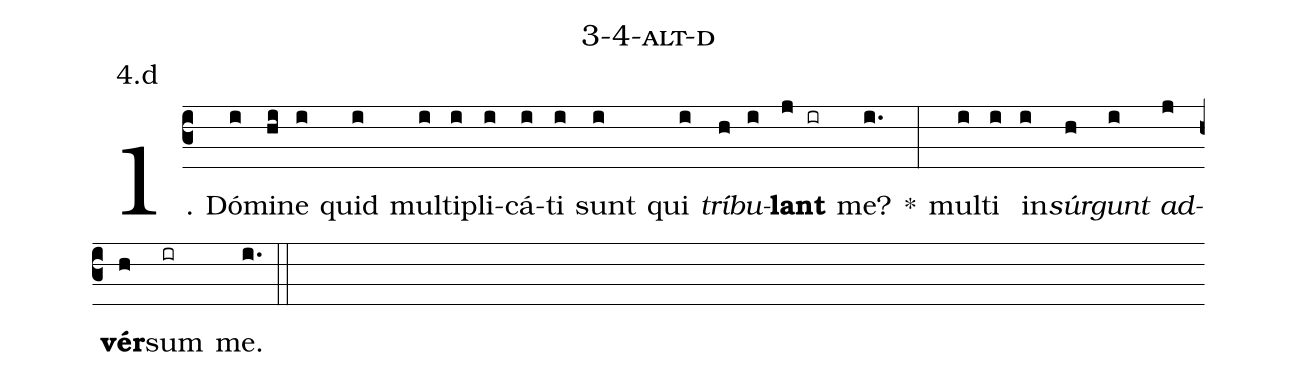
name: 3-4-alt-d;
annotation: 4.d;
%%
(c3)1. Dó(i)mi(hi)ne(i) quid(i) mul(i)ti(i)pli(i)cá(i)ti(i) sunt(i) qui(i) <i>trí</i>(h)<i>bu</i>(i)<b>lant</b>(j ir) me?(i.) *(:) mul(i)ti(i) in(i)<i>súr</i>(h)<i>gunt</i>(i) <i>ad</i>(j)<b>vér</b>(h)sum(ir) me.(i.) (::)
